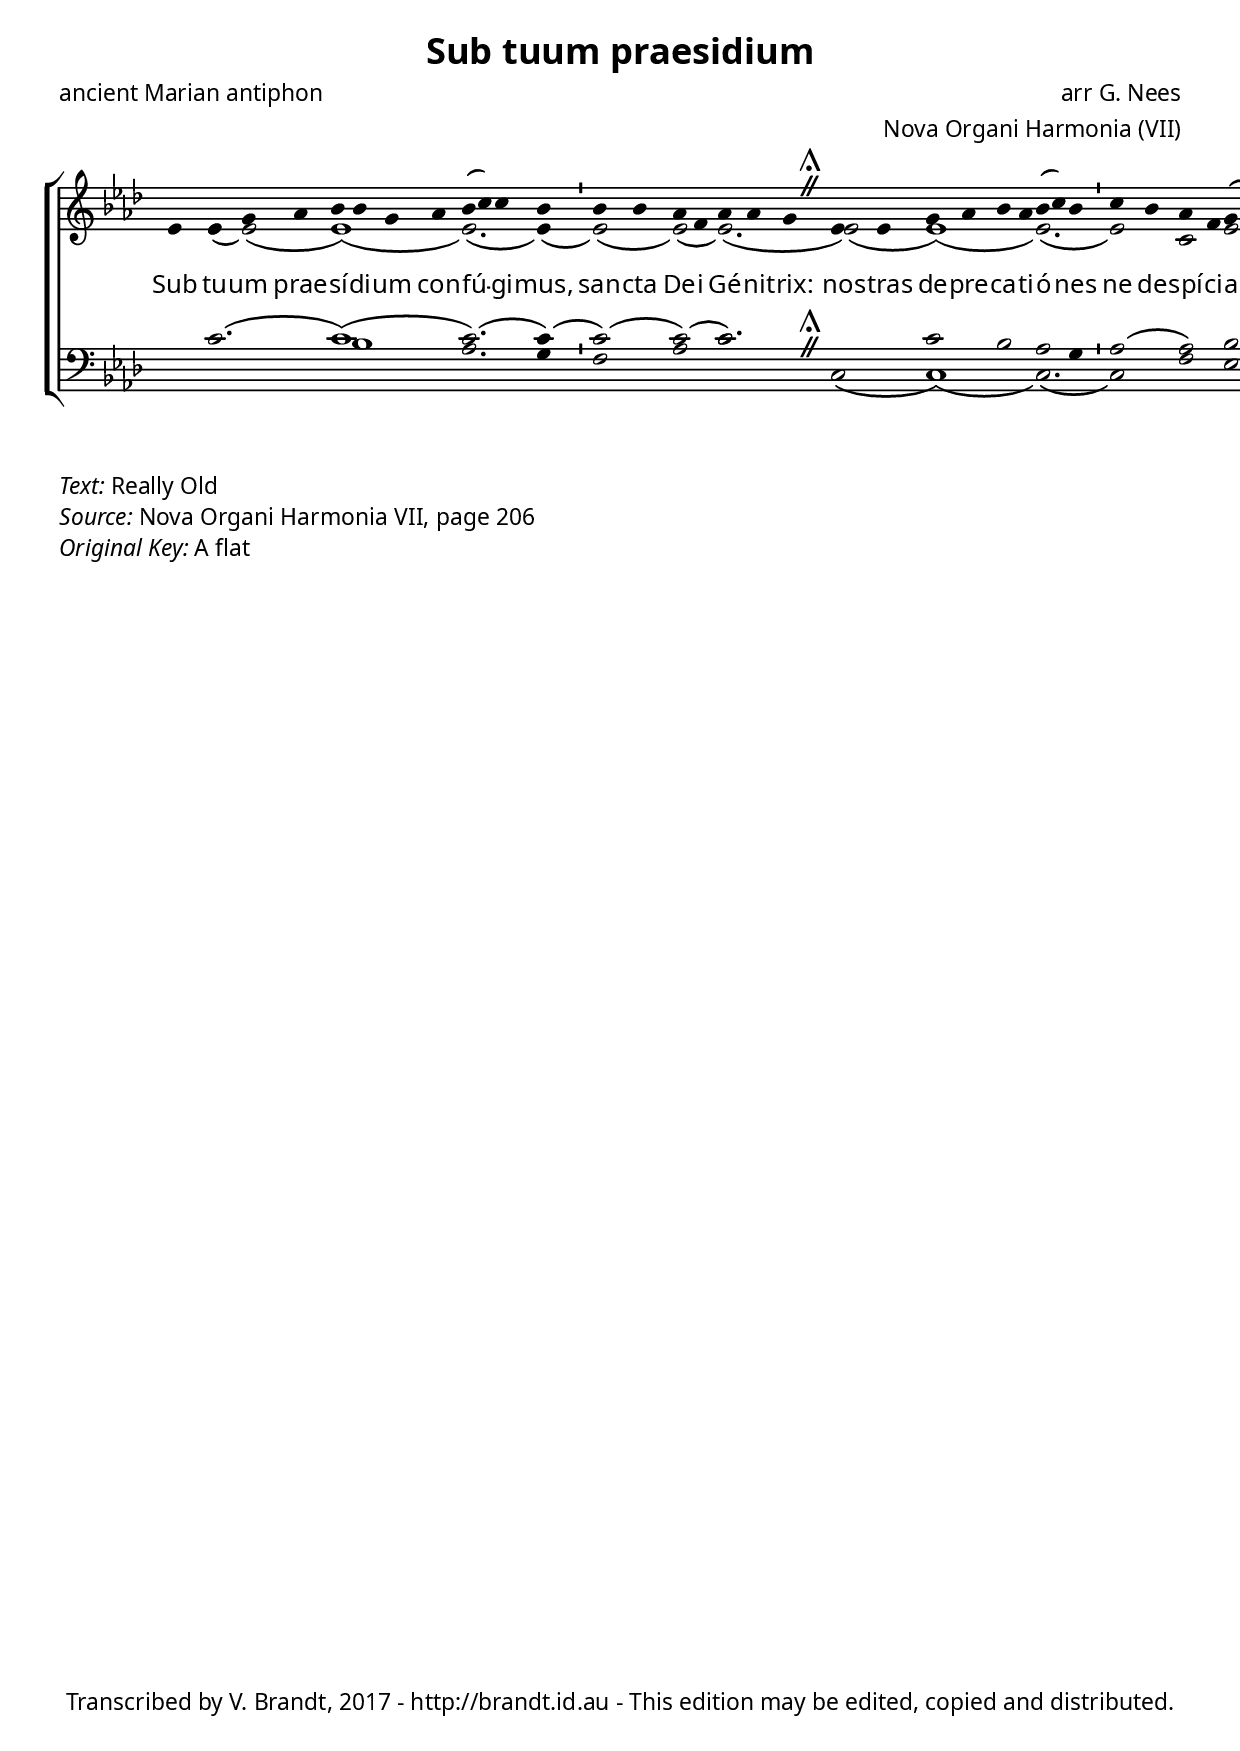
\version "2.18.2"

\include "gregorian.ly"

\paper
{
        #(set-paper-size "a4")
	#(define fonts
	 (make-pango-font-tree "LinuxLibertineO"
	 		       "Lucida Sans"
			       "Nimbus Mono"
			       (/ 20 20)))
    %indent = 0.0
    %line-width = 185 \mm
    %between-system-space = 5 \mm
    between-system-padding = #1
    ragged-bottom = ##t
    %top-margin = 0.1 \mm
    %bottom-margin = 0.1 \mm
    %foot-separation = 0.1 \mm
    %head-separation = 0.1 \mm
    %before-title-space = 0.1 \mm
    %between-title-space = 0.1 \mm
    %after-title-space = 0.1 \mm
    %paper-height = 32 \cm
    %print-page-number = ##t
    %print-first-page-number = ##t
    %ragged-last-bottom
    %horizontal-shift
    %system-count
    %left-margin
    %paper-width
    %printallheaders
    %systemSeparatorMarkup
}


%#(set-global-staff-size 23)

\header {
        title = "Sub tuum praesidium"
        poet = "ancient Marian antiphon"
        meter = ""
        composer = "arr G. Nees"
        arranger = "Nova Organi Harmonia (VII)"
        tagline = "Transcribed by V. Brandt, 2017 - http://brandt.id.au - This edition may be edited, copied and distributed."
}

XinO = {
  \once \override NoteHead.stencil = #ly:text-interface::print
  \once \override NoteHead.text = \markup {
   % \combine
    %  \halign #-0.7 \draw-circle #0.85 #0.2 ##f
      \musicglyph #"scripts.prall"
  }
}

global = {
       \key aes \major
}

chant = \relative c' {
  \set Score.timing = ##f
        \voiceOne
        ees ees g aes bes bes g aes bes( c) c bes \divisioMinima
        bes bes aes f aes aes g \divisioMaior
        ees ees g aes bes aes bes( c) bes \divisioMinima
        c bes aes f g( aes) bes( aes) f g f ees ees ees \divisioMaxima
        f des f aes g f aes( bes) bes \divisioMinima
        bes bes aes aes bes( c bes) aes( g) aes( bes aes) \divisioMaior
        f ees f aes aes( bes) aes( g) \divisioMinima
        f( ees) f( \XinO g aes f) g( f) ees ees
        \finalis
        } 	

alt = \relative c' {
       \voiceTwo
       s4 ees( ees2)( ees1)( ees2.)( ees4)(
       ees2)( ees2)( ees2.)(
       ees2)( ees1)( ees2.)(
       ees2) c2 ees f bes,2.( bes2)( bes4)
       des2. ees2.( ees2)( ees4)(
       ees2)( ees)( ees2.)( ees2) f2.
       c2( c)( c) ees
       c2( c1)( c2) bes2
       }

ten = \relative c' {
       \voiceThree
       s4 c2.( c1)( c2.)( c4)( \divisioMinima
       c2)( c)( c2.) \divisioMaior
       s2 c2 bes aes g4 \divisioMinima
       aes2( aes) bes( bes) aes2.( aes2) g4 \divisioMaxima
       aes2.( aes) f2 g4 \divisioMinima
       c2( c)( c1)( s4 c2.)( \divisioMaior
       c2) bes aes bes \divisioMinima
       aes2 g f aes( aes4) g \finalis
       }

bass = \relative c' {
       \voiceFour
       s1 bes1 aes2. g4
       f2 aes c2.
       c,2( c1)( c2.)(
       c2) f2 ees des( des2.) ees2( ees4)
       bes2. c ees2( ees4)
       s2 bes'2 aes2. g2 f2.(
       f2)( f)( f) ees
       aes,( aes1)( aes2) ees'2
       }

verba = \lyricmode {
Sub tu -- um prae -- sí -- di -- um con -- fú -- gi -- mus,
san -- cta De -- i Gé -- ni -- trix:
no -- stras de -- pre -- ca -- ti -- ó -- nes
ne de -- spí -- ci -- as in ne -- ces -- si -- tá -- ti -- bus:
sed a per -- í -- cu -- lis cun -- ctis
lí -- be -- ra nos sem -- per, _
Vir -- go glo -- ri -- ó -- sa
et be -- ne -- dí -- cta.
       }


\score {
        %\transpose bes g
        <<
	\new ChoirStaff <<
	    \set Score.midiInstrument = "Pipe Organ"
	    %\set Score.midiInstrument = "Choir Aahs"
	\new Staff = "plainchant" <<
          \clef treble
          \global 
          \new Voice = "melody" \chant
	  \new Lyrics \lyricsto "melody" \verba
          \new Voice = "alto" << \alt >>
                  >>
	\new Staff = bass <<
          \global
             \clef bass
            \new Voice = "tenors" << \ten >> 
            \new Voice = "bass" << \bass >>
	  >>
        >>
        >>
	\midi { }
	\layout{
            \context {
               \Staff
               \remove "Time_signature_engraver"
               \remove "Bar_engraver"
               \override BarLine #'X-extent = #'(-1 . 1)
               \override Beam #'transparent = ##t
               \override Stem #'transparent = ##t
               %\override BarLine #'transparent = ##t
               %\override TupletNumber #'transparent = ##t
             }
            \context {
               \Lyrics
               \consists "Bar_engraver"
             }
             \context {
               \Score
               barAlways = ##t
             }
	}
}

 

\markup
{
    \column
    {
	\line{\italic Text: Really Old}
%%\line{\italic Music: }
%	\line{\italic Arrangement: G. Nees (?)}
%	%\line{\italic {Words and Music:} }
%	%\line{\italic {Tune Name:} }
%	%\line{\italic {Poetic Meter:} }
	\line{\italic Source: Nova Organi Harmonia VII, page 206}
        \line{\italic {Original Key:} A flat}
 }
}
